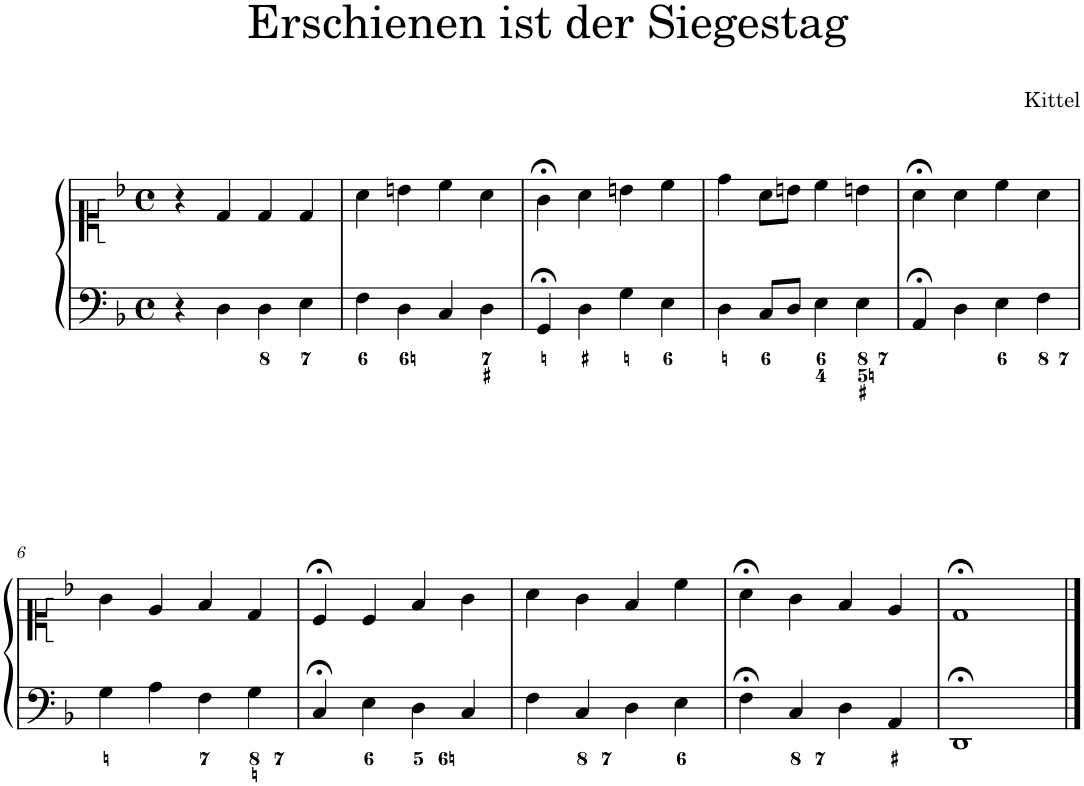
**kern	**kern
*part1	*part1
*staff2	*staff1
*I"Piano	*
*I'Pno.	*
*clefF4	*clefC1
*k[b-]	*k[b-]
*M4/4	*M4/4
*met(c)	*met(c)
=1	=1
4r	4r
4D\	4d/
4D\	4d/
4E\	4d/
=2	=2
4F\	4a\
4D\	4bn\
4C/	4cc\
4D\	4a\
=3	=3
4GG;</	4g;<\
4D\	4a\
4G\	4bn\
4E\	4cc\
=4	=4
4D\	4dd\
8C/L	8a\L
8D/J	8bn\J
4E\	4cc\
4E\	4bn\
=5	=5
4AA;</	4a;<\
4D\	4a\
4E\	4cc\
4F\	4a\
!!LO:LB:g=z
=6	=6
4G\	4g\
4A\	4e/
4F\	4f/
4G\	4d/
=7	=7
4C;</	4c;</
4E\	4c/
4D\	4f/
4C/	4g\
=8	=8
4F\	4a\
4C/	4g\
4D\	4f/
4E\	4cc\
=9	=9
4F;<\	4a;<\
4C/	4g\
4D\	4f/
4AA/	4e/
=10	=10
1DD;<	1d;<
==	==
*-	*-
